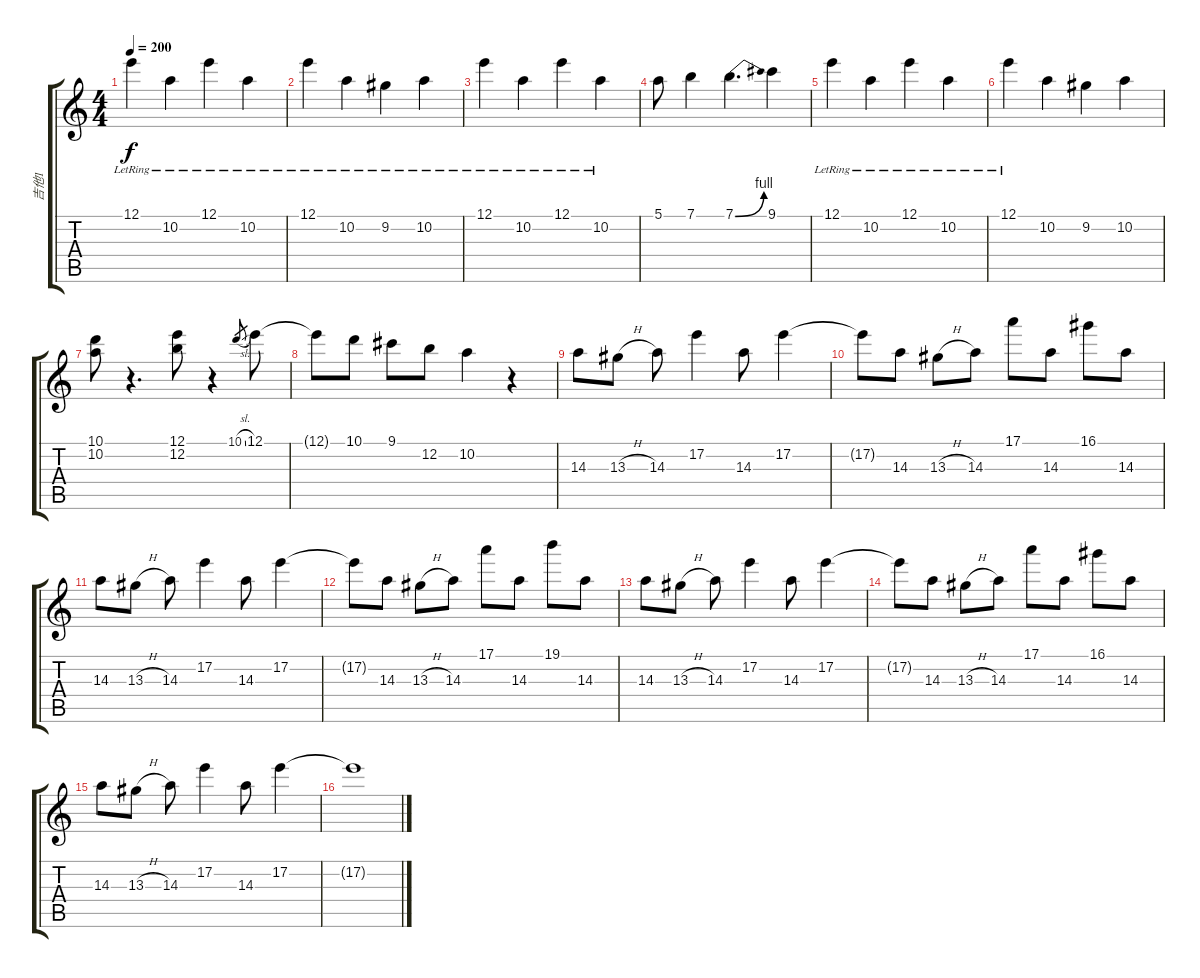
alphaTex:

\track ("吉他1" "吉他1") {instrument distortionguitar}
\staff {score tabs}
\tuning (E4 B3 G3 D3 A2 E2) {hide}
\ts (4 4)
\tempo 200
\clef g2
\ks c
12.1{lr}.4{dy f} 10.2{lr}.4 12.1{lr}.4 10.2{lr}.4 |
12.1{lr}.4 10.2{lr}.4 9.2{lr}.4 10.2{lr}.4 |
12.1{lr}.4 10.2{lr}.4 12.1{lr}.4 10.2{lr}.4 |
5.1.8 7.1.4 7.1{be (bend 0 0 60 4)}.4{d} 9.1.4 |
12.1{lr}.4 10.2{lr}.4 12.1{lr}.4 10.2{lr}.4 |
12.1{lr}.4 10.2.4 9.2.4 10.2.4 |
(10.1 10.2).8 r.4{d} (12.1 12.2).8 r.4 10.1{sl}.8{gr} 12.1.8 |
12.1{t}.8 10.1.8 9.1.8 12.2.8 10.2.4 r.4 |
14.3.8{balance 8} 13.3{h}.8 14.3.8 17.2.4 14.3.8 17.2.4 |
17.2{t}.8 14.3.8 13.3{h}.8 14.3.8 17.1.8 14.3.8 16.1.8 14.3.8 |
14.3.8 13.3{h}.8 14.3.8 17.2.4 14.3.8 17.2.4 |
17.2{t}.8 14.3.8 13.3{h}.8 14.3.8 17.1.8 14.3.8 19.1.8 14.3.8 |
14.3.8 13.3{h}.8 14.3.8 17.2.4 14.3.8 17.2.4 |
17.2{t}.8 14.3.8 13.3{h}.8 14.3.8 17.1.8 14.3.8 16.1.8 14.3.8 |
14.3.8 13.3{h}.8 14.3.8 17.2.4 14.3.8 17.2.4 |
17.2{t}.1
